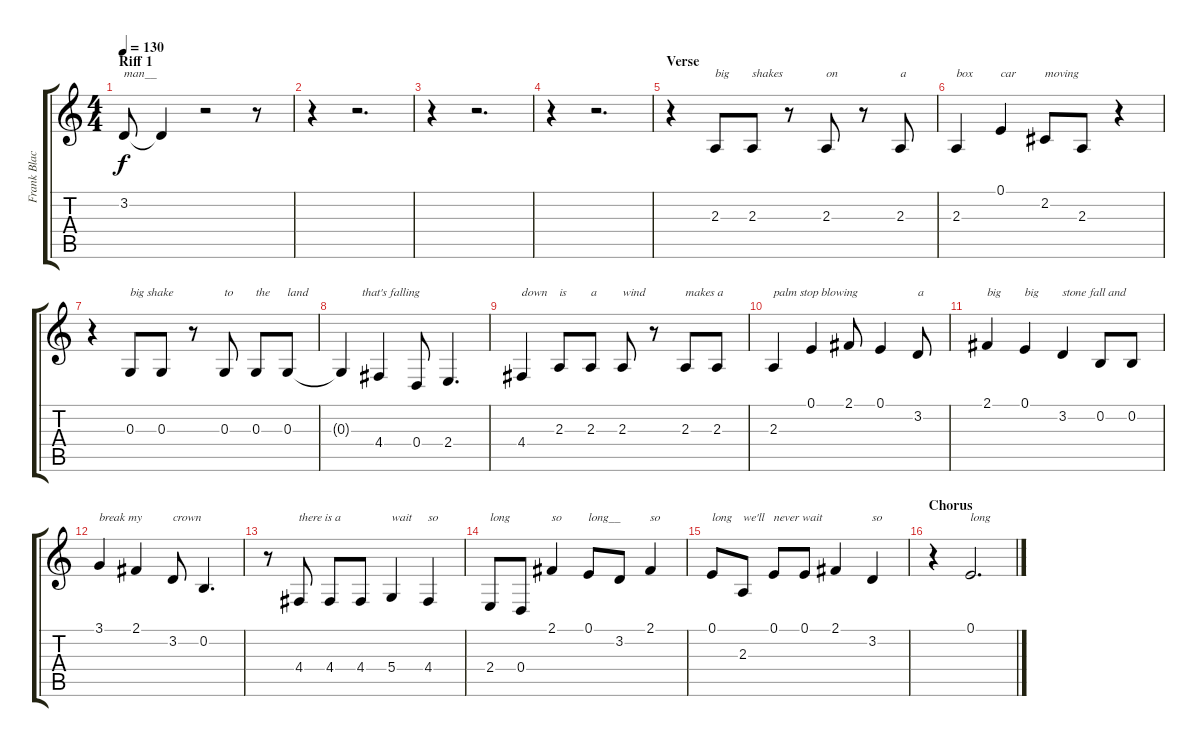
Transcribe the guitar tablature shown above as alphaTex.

\track ("Frank Black/Kim Deal - Vocals" "Frank Blac") {instrument oboe}
\staff {score tabs}
\tuning (E4 B3 G3 D3 A2 E2) {hide}
\ts (4 4)
\section ("" "Riff 1")
\tempo 130
\clef g2
\ks c
3.2.8{txt "man__" dy f} 3.2{t}.4 r.2 r.8 |
r.4 r.2{d} |
r.4 r.2{d} |
r.4 r.2{d} |
\section ("" "Verse")
r.4 2.3.8{txt "big"} 2.3.8{txt "shakes"} r.8 2.3.8{txt "on"} r.8 2.3.8{txt "a"} |
2.3.4{txt "box"} 0.1.4{txt "car"} 2.2.8{txt "moving"} 2.3.8 r.4 |
r.4 0.3.8{txt "big shake"} 0.3.8 r.8 0.3.8{txt "to"} 0.3.8{txt "the"} 0.3.8{txt "land"} |
0.3{t}.4{txt "       that's falling"} 4.4.4 0.4.8 2.4.4{d} |
4.4.4{txt "down"} 2.3.8{txt "is "} 2.3.8{txt "a"} 2.3.8{txt "wind"} r.8 2.3.8{txt "makes a"} 2.3.8 |
2.3.4{txt "palm stop blowing"} 0.1.4 2.1.8 0.1.4 3.2.8{txt "a"} |
2.1.4{txt "big"} 0.1.4{txt "big"} 3.2.4{txt "stone fall and"} 0.2.8 0.2.8 |
3.1.4{txt "break my"} 2.1.4 3.2.8{txt "crown"} 0.2.4{d} |
\section ("" "")
r.8 4.4.8{txt "there is a"} 4.4.8 4.4.8 5.4.4{txt "wait"} 4.4.4{txt "so"} |
2.4.8{txt "long"} 0.4.8 2.1.4{txt "so"} 0.1.8{txt "long__"} 3.2.8 2.1.4{txt "so"} |
0.1.8{txt "long"} 2.3.8{txt "we'll "} 0.1.8{txt "never wait"} 0.1.8 2.1.4 3.2.4{txt "so"} |
\section ("" "Chorus")
r.4 0.1.2{d txt "long"}
